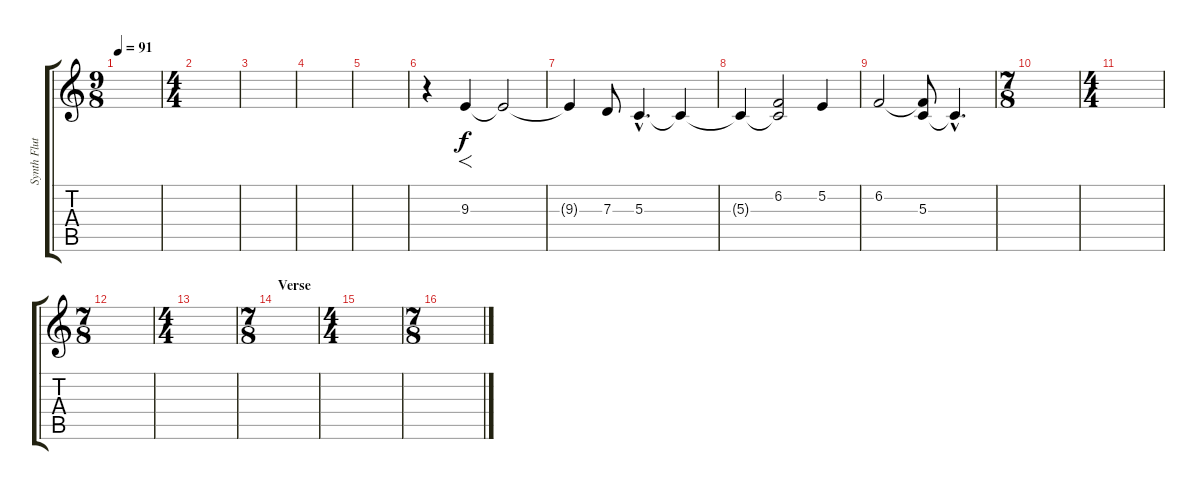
\track ("Synth Flute" "Synth Flut") {instrument flute}
\staff {score tabs}
\tuning (E4 B3 G3 D3 A2 E2) {hide}
\ts (9 8)
\tempo 91
\clef g2
\ks c
|
\ts (4 4)
|
|
|
|
r.4 9.3.4{f} 9.3{t}.2 |
9.3{t}.4 7.3.8 5.3{hac}.4{d} 5.3{t}.4 |
5.3{t}.4 (6.2 5.3{t}).2 5.2.4 |
6.2.2 (6.2{t} 5.3).8 5.3{hac t}.4{d} |
\ts (7 8)
|
\ts (4 4)
|
\ts (7 8)
|
\ts (4 4)
|
\ts (7 8)
\section ("" "Verse")
|
\ts (4 4)
|
\ts (7 8)
